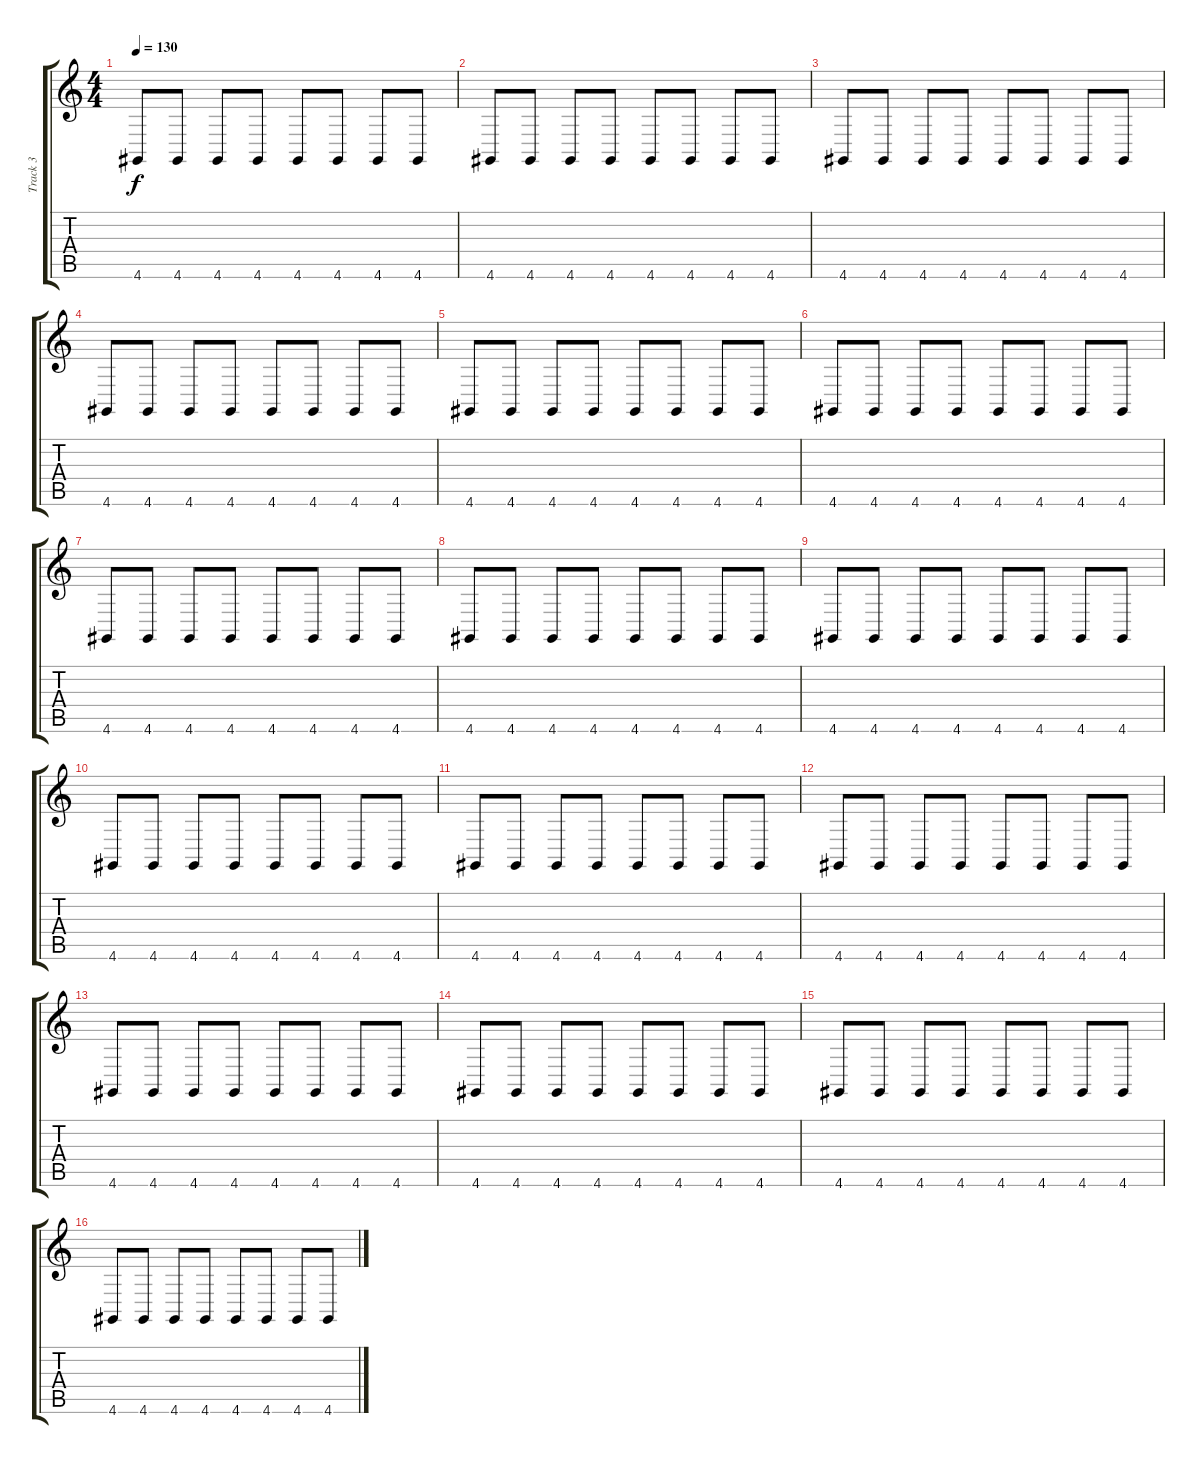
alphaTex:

\track ("Track 3" "Track 3") {instrument woodblock}
\staff {score tabs}
\tuning (E4 B3 G3 D3 A2 E2) {hide}
\ts (4 4)
\tempo 130
\clef g2
\ks c
4.6.8{dy f} 4.6.8 4.6.8 4.6.8 4.6.8 4.6.8 4.6.8 4.6.8 |
4.6.8 4.6.8 4.6.8 4.6.8 4.6.8 4.6.8 4.6.8 4.6.8 |
4.6.8 4.6.8 4.6.8 4.6.8 4.6.8 4.6.8 4.6.8 4.6.8 |
4.6.8 4.6.8 4.6.8 4.6.8 4.6.8 4.6.8 4.6.8 4.6.8 |
4.6.8 4.6.8 4.6.8 4.6.8 4.6.8 4.6.8 4.6.8 4.6.8 |
4.6.8 4.6.8 4.6.8 4.6.8 4.6.8 4.6.8 4.6.8 4.6.8 |
4.6.8 4.6.8 4.6.8 4.6.8 4.6.8 4.6.8 4.6.8 4.6.8 |
4.6.8 4.6.8 4.6.8 4.6.8 4.6.8 4.6.8 4.6.8 4.6.8 |
4.6.8 4.6.8 4.6.8 4.6.8 4.6.8 4.6.8 4.6.8 4.6.8 |
4.6.8 4.6.8 4.6.8 4.6.8 4.6.8 4.6.8 4.6.8 4.6.8 |
4.6.8 4.6.8 4.6.8 4.6.8 4.6.8 4.6.8 4.6.8 4.6.8 |
4.6.8 4.6.8 4.6.8 4.6.8 4.6.8 4.6.8 4.6.8 4.6.8 |
4.6.8 4.6.8 4.6.8 4.6.8 4.6.8 4.6.8 4.6.8 4.6.8 |
4.6.8 4.6.8 4.6.8 4.6.8 4.6.8 4.6.8 4.6.8 4.6.8 |
4.6.8 4.6.8 4.6.8 4.6.8 4.6.8 4.6.8 4.6.8 4.6.8 |
4.6.8 4.6.8 4.6.8 4.6.8 4.6.8 4.6.8 4.6.8 4.6.8
